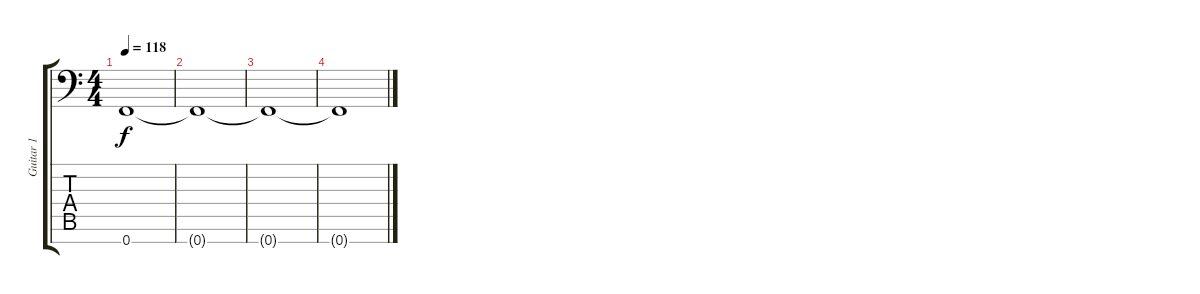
\track ("Guitar 1" "Guitar 1") {instrument distortionguitar}
\staff {score tabs}
\tuning (C4 G3 D3 Bb2 F2 Bb1 F1) {hide}
\ts (4 4)
\tempo 118
\clef f4
\ks c
0.7{t}.1{dy f} |
0.7{t}.1 |
0.7{t}.1 |
0.7{t}.1
